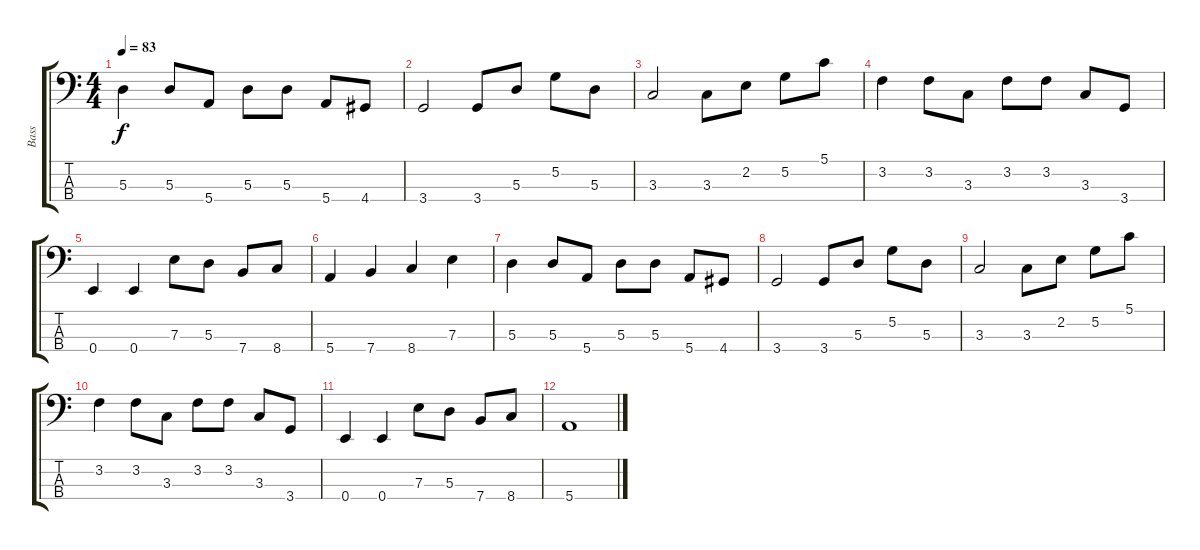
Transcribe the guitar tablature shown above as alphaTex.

\track ("Bass" "Bass") {instrument electricbassfinger}
\staff {score tabs}
\tuning (G2 D2 A1 E1) {hide}
\ts (4 4)
\tempo 83
\clef f4
\ks c
5.3.4{dy f} 5.3.8 5.4.8 5.3.8 5.3.8 5.4.8 4.4.8 |
3.4.2 3.4.8 5.3.8 5.2.8 5.3.8 |
3.3.2 3.3.8 2.2.8 5.2.8 5.1.8 |
3.2.4 3.2.8 3.3.8 3.2.8 3.2.8 3.3.8 3.4.8 |
0.4.4 0.4.4 7.3.8 5.3.8 7.4.8 8.4.8 |
5.4.4 7.4.4 8.4.4 7.3.4 |
5.3.4 5.3.8 5.4.8 5.3.8 5.3.8 5.4.8 4.4.8 |
3.4.2 3.4.8 5.3.8 5.2.8 5.3.8 |
3.3.2 3.3.8 2.2.8 5.2.8 5.1.8 |
3.2.4 3.2.8 3.3.8 3.2.8 3.2.8 3.3.8 3.4.8 |
0.4.4 0.4.4 7.3.8 5.3.8 7.4.8 8.4.8 |
5.4.1
